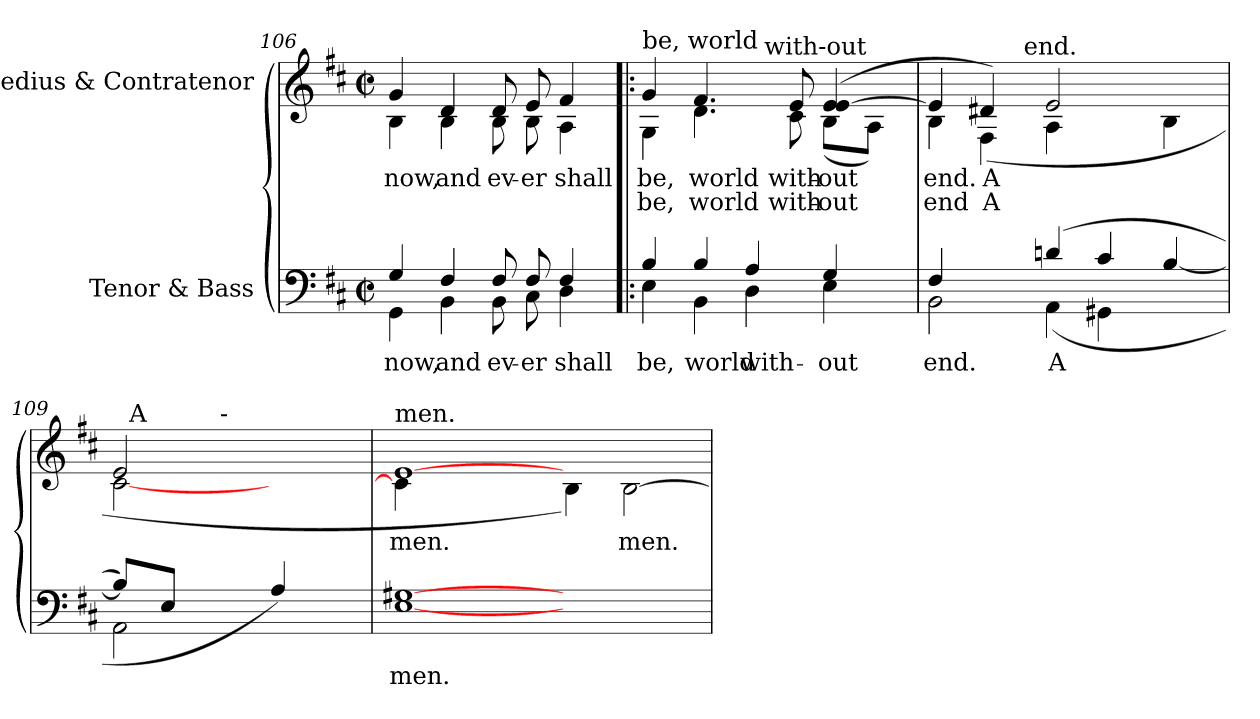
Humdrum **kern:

**kern	**text	**kern	**text	**text
*part2	*part2	*part1	*part1	*part1
*staff2	*staff2	*staff1	*staff1	*staff1
*I"Tenor &  Bass	*	*I"Medius &  Contratenor	*	*
*clefF4	*	*clefG2	*	*
*k[f#c#]	*	*k[f#c#]	*	*
*D:	*	*D:	*	*
*M2/2	*	*M2/2	*	*
*met(c|)	*	*met(c|)	*	*
=106	=106	=106	=106	=106
*^	*	*	*	*
!	!	!LO:LY:b:cj	!	!LO:LY:b:cj	!
*	*	*	*^	*	*
4G/	4GG\	now,	4g/	4B\	now,	.
!	!	!LO:LY:b:cj	!	!	!LO:LY:b:cj	!
4F#/	4BB\	and	4d/	4B\	and	.
!	!	!LO:LY:b:cj	!	!	!LO:LY:b:cj	!
8F#/	8BB\	ev-	8d/	8B\	ev-	.
!	!	!LO:LY:b:cj	!	!	!LO:LY:b:cj	!
8F#/	8C#\	-er	8e/	8B\	-er	.
!	!	!LO:LY:b:cj	!	!	!LO:LY:b:cj	!
4F#/	4D\	shall	4f#/	4A\	shall	.
!!LO:LB:g=z
=107!|:	=107!|:	=107!|:	=107!|:	=107!|:	=107!|:	=107!|:
!	!	!	!LO:TX:a:t=be, world	!	!	!
!	!	!LO:LY:b:cj	!	!	!LO:LY:b:cj	!LO:LY:b:cj
*	*	*	*	*^	*	*
4B/	4E\	be,	4g/	4G\	2ryy	be,	be,
!	!	!LO:LY:b:cj	!	!	!	!LO:LY:b:cj	!LO:LY:b:cj
4B/	4BB\	world	4.f#/	4.d\	.	world	world
!	!	!LO:LY:b:cj	!	!	!	!	!
4A/	4D\	with-	.	.	32.ryy	.	.
!	!	!	!	!	!LO:TX:a:t=with-out	!	!
.	.	.	.	.	4ryy	.	.
!	!	!	!	!	!	!LO:LY:b:cj	!LO:LY:b:cj
.	.	.	8e/	8c#\	.	with-	-with-
!	!	!LO:LY:b:cj	!	!	!	!LO:LY:b:cj	!LO:LY:b:cj
4G/	4E\	-out	(>4e/ [>4e/	(<8B\L	.	-out	out
.	.	.	.	.	8ryy	.	.
!	!	!	!	!	!	!LO:LY:b:cj	!LO:LY:b:cj
.	.	.	.	8A\J)	.	.	.
.	.	.	.	.	16ryy	.	.
.	.	.	.	.	64ryy	.	.
=108	=108	=108	=108	=108	=108	=108	=108
!	!	!LO:LY:b:cj	!	!	!	!LO:LY:b:cj	!LO:LY:b:cj
2BB\	4F#/	end.	4e/]	4B\	4..ryy	end.	end
!	!	!	!	!	!	!LO:LY:b:cj	!LO:LY:b:cj
.	4ryy	.	4d#X/)	(<4F#\	.	A-	-A-
!	!	!	!	!	!LO:TX:a:t=end.	!	!
.	.	.	.	.	2ryy	.	.
!	!	!LO:LY:b:cj	!	!	!	!	!
!	!	!LO:LY:b:cj	!	!	!	!LO:LY:b:cj	!LO:LY:b:cj
(>4dn/	(<4AA\	A-	2e/	4A\	.	--	--
!	!	!LO:LY:b:cj	!	!	!	!	!
4c#/	4GG#X\	--	.	2ryy	.	.	.
.	.	.	.	.	4ryy	.	.
!	!	!	!	!	!	!LO:LY:b:cj	!LO:LY:b:cj
[>4B/	4ryy	.	4B\	.	.	--	--
.	.	.	.	.	16ryy	.	.
=109	=109	=109	=109	=109	=109	=109	=109
!	!	!LO:LY:b:cj	!	!	!	!LO:LY:b:cj	!
*	*	*	*	*	*^	*	*
2AA\)	8B/L]	--	2e/	[<2c#\	32ryy	4ryy	--	.
!	!	!	!	!	!LO:TX:a:t=A	!	!	!
.	.	.	.	.	2ryy	.	.	.
!	!	!LO:LY:b:cj	!	!	!	!	!	!
.	8E/J	--	.	.	.	.	.	.
.	2ryy	.	.	.	.	32.ryy	.	.
!	!	!	!	!	!	!LO:TX:a:t=-	!	!
.	.	.	.	.	.	4ryy	.	.
!	!	!LO:LY:b:cj	!	!	!	!	!	!
4A/)	.	--	4ryy	4ryy	.	.	.	.
.	.	.	.	.	8..ryy	.	.	.
.	.	.	.	.	.	8ryy	.	.
.	.	.	.	.	.	16ryy	.	.
.	.	.	.	.	.	64ryy	.	.
=110	=110	=110	=110	=110	=110	=110	=110	=110
!	!	!	!LO:TX:a:t=men.	!	!	!	!	!
!	!	!LO:LY:b:cj	!	!	!	!	!LO:LY:b:cj	!
*v	*v	*	*	*	*	*	*	*
*	*	*	*v	*v	*v	*	*
[>1G#X [<1E	-men.	[>1e	4c#\]	-men.	.
.	.	.	1.ryy	.	.
!	!	!	!	!LO:LY:b:cj	!
2.ryy	.	4B\)	.	.	.
!	!	!	!	!LO:LY:b:cj	!
.	.	[<2B\	.	men.	.
*	*	*v	*v	*	*
=	=	=	=	=
*-	*-	*-	*-	*-
